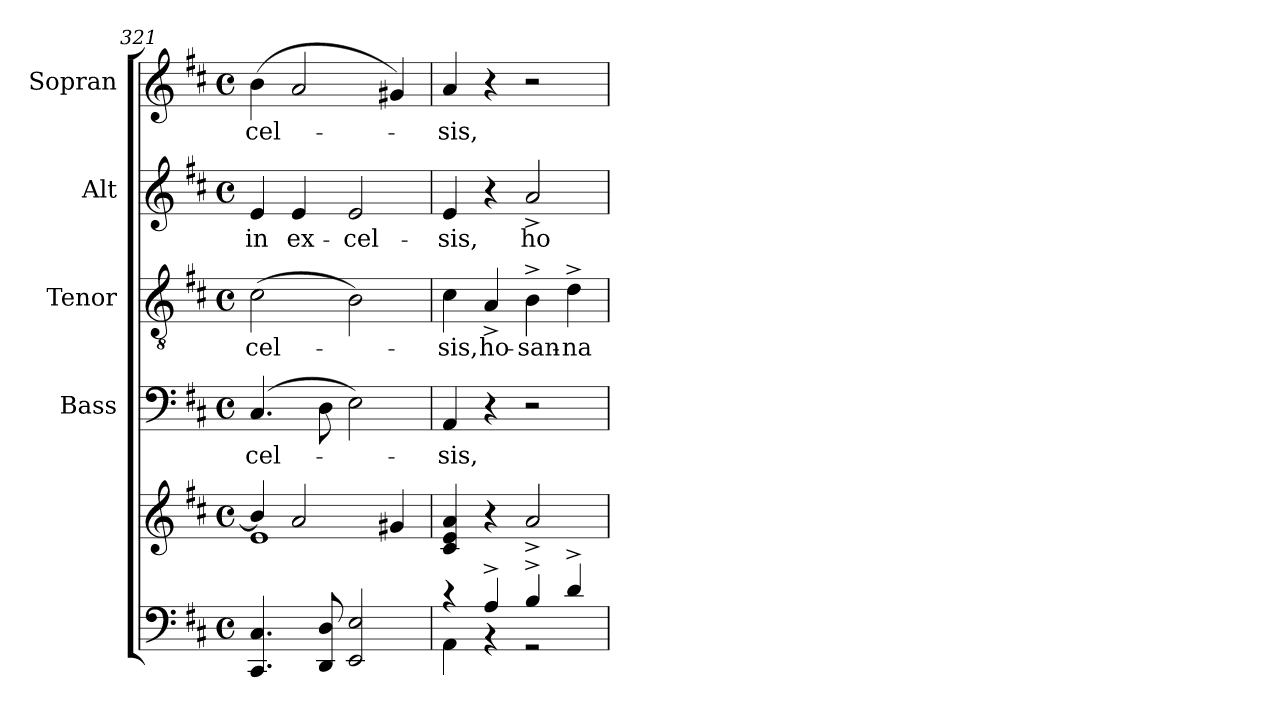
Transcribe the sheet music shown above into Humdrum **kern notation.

**kern	**kern	**kern	**text	**kern	**text	**kern	**text	**kern	**text
*part5	*part5	*part4	*part4	*part3	*part3	*part2	*part2	*part1	*part1
*staff6	*staff5	*staff4	*staff4	*staff3	*staff3	*staff2	*staff2	*staff1	*staff1
*	*	*I"Bass	*	*I"Tenor	*	*I"Alt	*	*I"Sopran	*
*	*	*I'B.	*	*I'T.	*	*I'A.	*	*I'S.	*
*clefF4	*clefG2	*clefF4	*	*clefGv2	*	*clefG2	*	*clefG2	*
*k[f#c#]	*k[f#c#]	*k[f#c#]	*	*k[f#c#]	*	*k[f#c#]	*	*k[f#c#]	*
*D:	*D:	*D:	*	*D:	*	*D:	*	*D:	*
*M4/4	*M4/4	*M4/4	*	*M4/4	*	*M4/4	*	*M4/4	*
*met(c)	*met(c)	*met(c)	*	*met(c)	*	*met(c)	*	*met(c)	*
=321	=321	=321	=321	=321	=321	=321	=321	=321	=321
*	*^	*	*	*	*	*	*	*	*
!	!	!	!	!LO:LY:b	!	!LO:LY:b	!	!LO:LY:b	!	!LO:LY:b
4.CC#/ 4.C#/	4b/]	1e	(4.C#/	-cel-	(>2c#\	-cel-	4e/	in	(>4b\	-cel-
!	!	!	!	!	!	!	!	!LO:LY:b	!	!
.	2a/	.	.	.	.	.	4e/	ex-	2a/	.
8DD/ 8D/	.	.	8D\	.	.	.	.	.	.	.
!	!	!	!	!	!	!	!	!LO:LY:b	!	!
2EE/ 2E/	.	.	2E\)	.	2B\)	.	2e/	-cel-	.	.
.	4g#X/	.	.	.	.	.	.	.	4g#X/)	.
*	*v	*v	*	*	*	*	*	*	*	*
!!LO:PB:g=z
=322	=322	=322	=322	=322	=322	=322	=322	=322	=322
*^	*	*	*	*	*	*	*	*	*
!	!	!	!	!LO:LY:b	!	!LO:LY:b	!	!LO:LY:b	!	!LO:LY:b
4rc	4AA\	4c#/ 4e/ 4a/	4AA/	-sis,	4c#\	-sis,	4e/	-sis,	4a/	-sis,
!	!	!	!	!	!	!LO:LY:b	!	!	!	!
4A^>/	4rBB	4r	4r	.	4A^>/	ho-	4r	.	4r	.
!	!	!	!	!	!	!LO:LY:b	!	!LO:LY:b	!	!
4B^>/	2r	2a^>/	2r	.	4B^>\	-san-	2a^>/	ho-	2r	.
!	!	!	!	!	!	!LO:LY:b	!	!	!	!
4d^>/	.	.	.	.	4d^>\	-na	.	.	.	.
*v	*v	*	*	*	*	*	*	*	*	*
=	=	=	=	=	=	=	=	=	=
*-	*-	*-	*-	*-	*-	*-	*-	*-	*-
